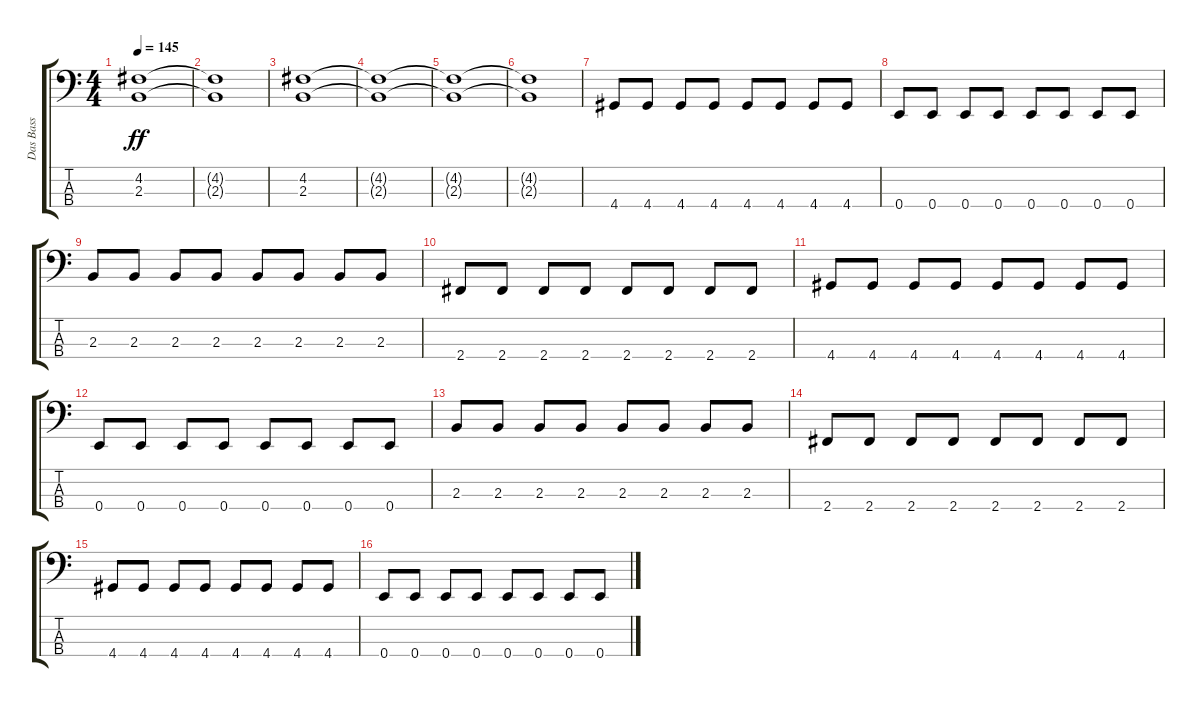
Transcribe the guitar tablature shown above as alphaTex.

\track ("Das Bass" "Das Bass") {instrument electricbassfinger}
\staff {score tabs}
\tuning (G2 D2 A1 E1) {hide}
\ts (4 4)
\tempo 145
\clef f4
\ks c
(4.2{t} 2.3{t}).1{dy ff} |
(4.2{t} 2.3{t}).1 |
(4.2 2.3).1 |
(4.2{t} 2.3{t}).1 |
(4.2{t} 2.3{t}).1 |
(4.2{t} 2.3{t}).1 |
4.4.8 4.4.8 4.4.8 4.4.8 4.4.8 4.4.8 4.4.8 4.4.8 |
0.4.8 0.4.8 0.4.8 0.4.8 0.4.8 0.4.8 0.4.8 0.4.8 |
2.3.8 2.3.8 2.3.8 2.3.8 2.3.8 2.3.8 2.3.8 2.3.8 |
2.4.8 2.4.8 2.4.8 2.4.8 2.4.8 2.4.8 2.4.8 2.4.8 |
4.4.8 4.4.8 4.4.8 4.4.8 4.4.8 4.4.8 4.4.8 4.4.8 |
0.4.8 0.4.8 0.4.8 0.4.8 0.4.8 0.4.8 0.4.8 0.4.8 |
2.3.8 2.3.8 2.3.8 2.3.8 2.3.8 2.3.8 2.3.8 2.3.8 |
2.4.8 2.4.8 2.4.8 2.4.8 2.4.8 2.4.8 2.4.8 2.4.8 |
4.4.8 4.4.8 4.4.8 4.4.8 4.4.8 4.4.8 4.4.8 4.4.8 |
0.4.8 0.4.8 0.4.8 0.4.8 0.4.8 0.4.8 0.4.8 0.4.8
